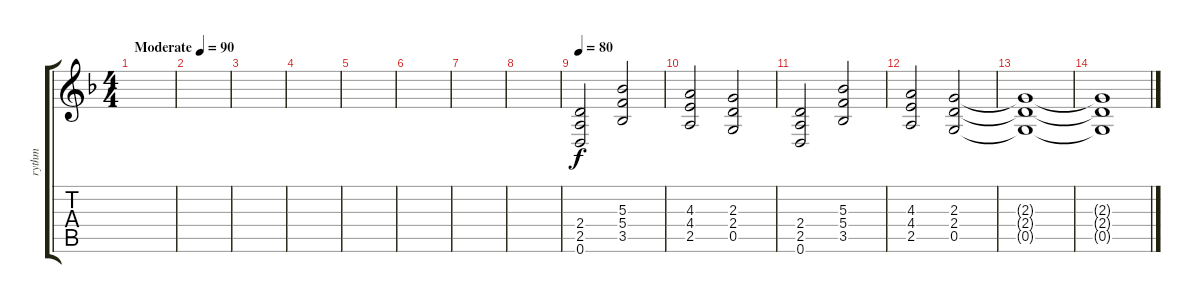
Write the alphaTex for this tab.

\track ("rythm" "rythm") {instrument distortionguitar}
\staff {score tabs}
\tuning (D4 A3 F3 C3 G2 D2) {hide}
\ts (4 4)
\tempo (90 "Moderate")
\clef g2
\ks dminor
|
|
|
|
|
|
|
|
\tempo 80
(2.4 2.5 0.6).2 (5.3 5.4 3.5).2{dy f} |
(4.3 4.4 2.5).2 (2.3 2.4 0.5).2 |
(2.4 2.5 0.6).2 (5.3 5.4 3.5).2 |
(4.3 4.4 2.5).2 (2.3 2.4 0.5).2 |
(2.3{t} 2.4{t} 0.5{t}).1{volume 0} |
(2.3{t} 2.4{t} 0.5{t}).1
